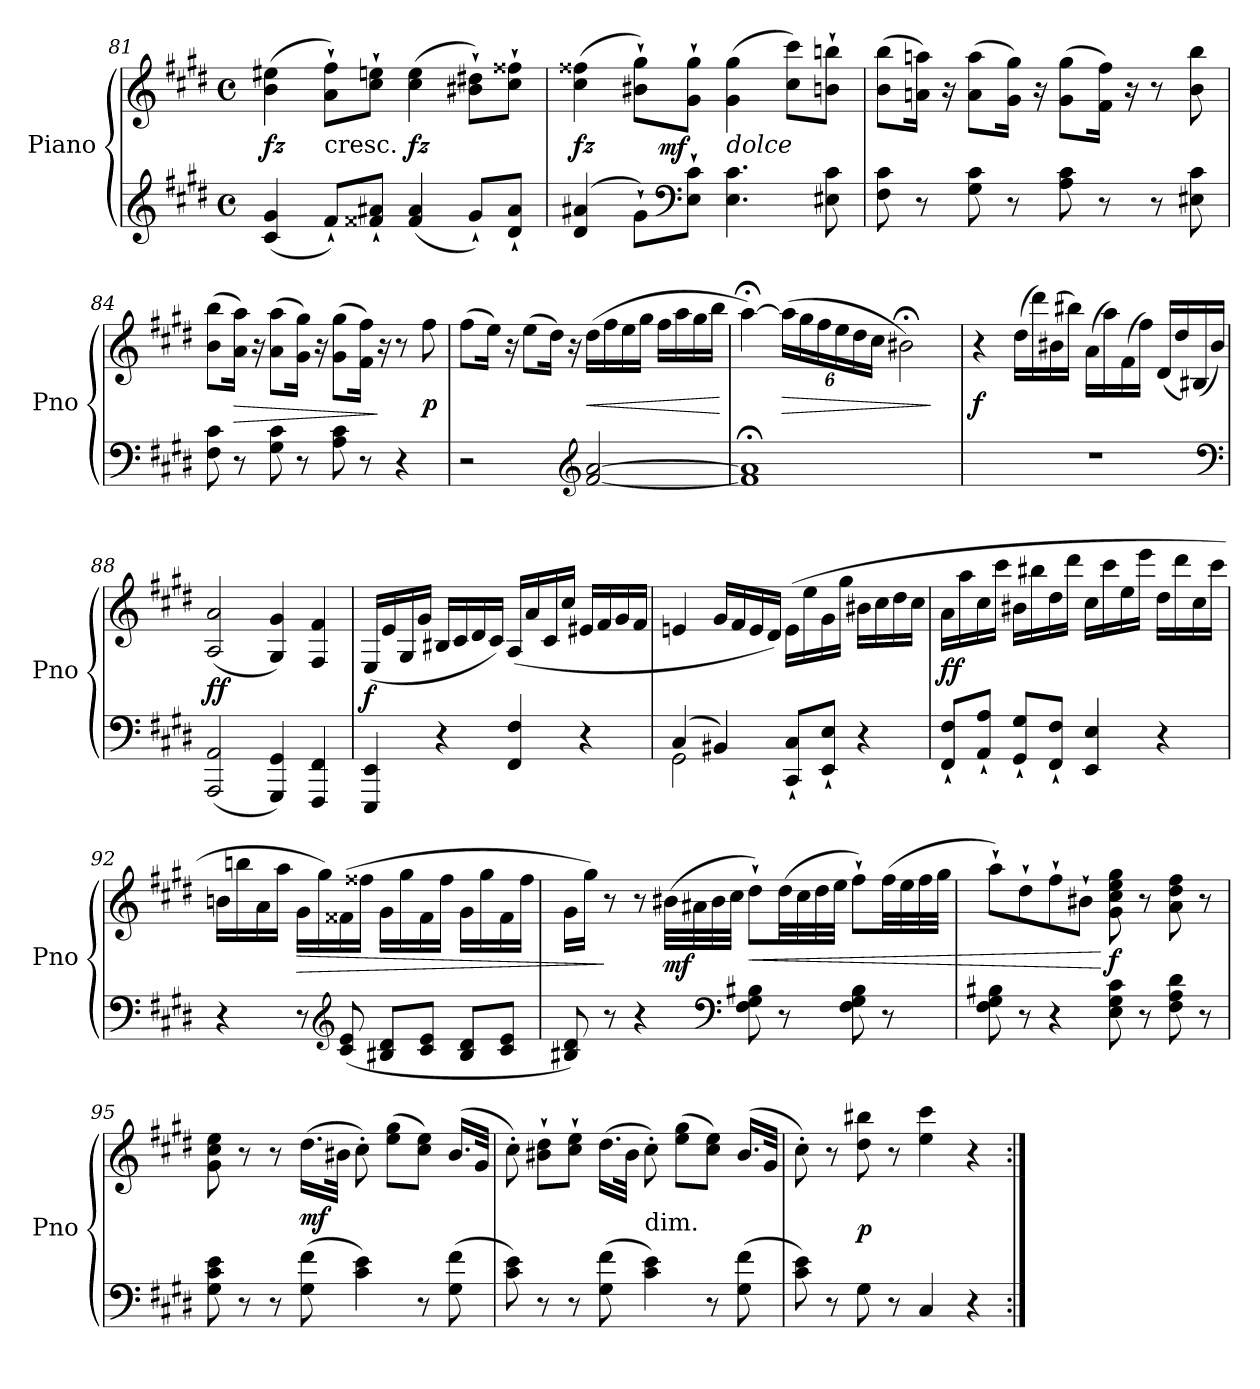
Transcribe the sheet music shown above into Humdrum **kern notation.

**kern	**kern	**dynam
*part1	*part1	*part1
*staff2	*staff1	*staff1/2
*I"Piano	*	*
*I'Pno	*	*
*clefG2	*clefG2	*
*k[f#c#g#d#]	*k[f#c#g#d#]	*
*M4/4	*M4/4	*
*met(c)	*met(c)	*
=81	=81	=81
(4c# 4g#	(>4b 4ee#X	fz
!	!LO:TX:c:t=cresc.	!
8f#`L)	8a` 8ff#`L)	.
8f##X` 8a#X`J	8cc#` 8een`J	.
(4f## 4a#	(>4cc# 4ee	fz
8g#`L)	8b#X` 8dd#X`L)	.
8d#` 8a#`J	8cc#` 8ff##X`J	.
=82	=82	=82
(>4d# 4a#X	(>4cc# 4ff##X	fz
8g#`L)	8b#X` 8gg#`L)	.
*clefF4	*	*
!	!	!LO:DY:rj
8E` 8c#`J	8g#` 8gg#`J	mf
!	!LO:TX:c:i:t=dolce	!
4.E 4.c#	(>4g# 4gg#	.
.	8cc# 8ccc#L)	.
8E#X 8c#	8bn` 8bbn`J	.
!!LO:LB:g=z
=83	=83	=83
8F# 8c#	(>8b 8bbL	.
8r	16an 16aanJk)	.
.	16r	.
8G# 8c#	(>8a 8aaL	.
8r	16g# 16gg#Jk)	.
.	16r	.
8A 8c#	(>8g# 8gg#L	.
8r	16f# 16ff#Jk)	.
.	16r	.
8r	8r	.
8E#X 8c#	8b 8bb	.
=84	=84	=84
8F# 8c#	(>8b 8bbL	.
8r	16a 16aaJk)	>
.	16r	.
8G# 8c#	(>8a 8aaL	.
8r	16g# 16gg#Jk)	.
.	16r	.
8A 8c#	(>8g# 8gg#L	.
8r	16f# 16ff#Jk)	.
.	16r	]
4r	8r	.
.	8ff#	p
=85	=85	=85
2r	(8ff#L	.
.	16eeJk)	.
.	16r	.
.	(8eeL	.
.	16dd#Jk)	.
.	16r	.
*clefG2	*	*
[2f# [2a	(16dd#LL	<
.	16ff#	.
.	16ee	.
.	16gg#JJ	.
.	16ff#LL	.
.	16aa	.
.	16gg#	.
.	16bbJJ	.
.	.	[
=86	=86	=86
1f#];< 1a];<	[4aa;<)	.
*	*Xbrackettup	*
.	(24aaLL]	>
.	24gg#	.
.	24ff#	.
.	24ee	.
.	24dd#	.
.	24cc#JJ	.
.	2b#X;<)	.
.	.	]
!!LO:LB:g=z
=87	=87	=87
1r	4r	f
.	(16dd#LL	.
.	16ddd#)	.
.	(16b#X	.
.	16bb#XJJ)	.
.	(16aLL	.
.	16aa)	.
.	(16f#	.
.	16ff#JJ)	.
.	(16d#LL	.
.	16dd#)	.
.	(16B#X	.
.	16b#JJ)	.
*clefF4	*	*
=88	=88	=88
(2AAA 2AA	(2A 2a	ff
4GGG# 4GG#)	4G# 4g#)	.
4FFF# 4FF#	4F# 4f#	.
=89	=89	=89
4EEE 4EE	(16ELL	f
.	16e	.
.	16G#	.
.	16g#JJ	.
4r	16B#XLL	.
.	16c#	.
.	16d#	.
.	16c#JJ)	.
4FF# 4F#	(16ALL	.
.	16a	.
.	16c#	.
.	16cc#JJ	.
4r	16e#XLL	.
.	16f#	.
.	16g#	.
.	16f#JJ	.
=90	=90	=90
*^	*	*
(4C#	2GG#	4en	.
4BB#X)	.	16g#LL	.
.	.	16f#	.
.	.	16e	.
.	.	16d#JJ)	.
8CC#` 8C#`L	2ryy	(16eLL	.
.	.	16ee	.
8EE` 8E`J	.	16g#	.
.	.	16gg#JJ	.
4r	.	16b#XLL	.
.	.	16cc#	.
.	.	16dd#	.
.	.	16cc#JJ	.
*v	*v	*	*
!!LO:LB:g=z
=91	=91	=91
8FF#` 8F#`L	16aLL	ff
.	16aa	.
8AA` 8A`J	16cc#	.
.	16ccc#JJ	.
8GG#` 8G#`L	16b#XLL	.
.	16bb#X	.
8FF#` 8F#`J	16dd#	.
.	16ddd#JJ	.
4EE 4E	16cc#LL	.
.	16ccc#	.
.	16ee	.
.	16eeeJJ	.
4r	16dd#LL	.
.	16ddd#	.
.	16cc#	.
.	16ccc#JJ	.
=92	=92	=92
4r	16bnLL	.
.	16bbn	.
.	16a	.
.	16aaJJ	.
8r	16g#LL	>
.	16gg#)	.
*clefG2	*	*
(8c# 8e	(16f##X	.
.	16ff##XJJ	.
8B#X 8d#L	16g#LL	.
.	16gg#	.
8c# 8eJ	16f##	.
.	16ff##JJ	.
8B# 8d#L	16g#LL	.
.	16gg#	.
8c# 8eJ	16f##	.
.	16ff##JJ	.
=93	=93	=93
8B#X 8d#)	16g#LL	.
.	16gg#JJ)	.
8r	8r	]
4r	8r	.
.	(32b#XLLL	mf
.	32a#X	.
.	32b#	.
.	32cc#JJJ	.
*clefF4	*	*
8F# 8G# 8B#X	8dd#`L)	<
8r	(32dd#LL	.
.	32cc#	.
.	32dd#	.
.	32eeJJJ	.
8F# 8G# 8B#	8ff#`L)	.
8r	(32ff#LL	.
.	32ee	.
.	32ff#	.
.	32gg#JJJ	.
!!LO:LB:g=z
=94	=94	=94
8F# 8G# 8B#X	8aa`L)	.
8r	8dd#`	.
4r	8ff#`	.
.	8b#X`J	.
8E 8G# 8c#	8g# 8cc# 8ee 8gg#	[ f
8r	8r	.
8F# 8A 8d#	8a 8dd# 8ff#	.
8r	8r	.
=95	=95	=95
8G# 8c# 8e	8g# 8cc# 8ee	.
8r	8r	.
8r	8r	.
(>8G# 8f#	(16.dd#LL	mf
.	32b#XJJk	.
4c# 4e)	8cc#')	.
.	(>8ee 8gg#L	.
8r	8cc# 8eeJ)	.
(>8G# 8f#	(16.b#LL	.
.	32g#JJk	.
=96	=96	=96
8c# 8e)	8cc#')	.
8r	8b#X` 8dd#`L	.
8r	8cc#` 8ee`J	.
(>8G# 8f#	(16.dd#LL	.
.	32b#JJk	.
!	!LO:TX:c:t=dim.	!
4c# 4e)	8cc#')	.
.	(>8ee 8gg#L	.
8r	8cc# 8eeJ)	.
(>8G# 8f#	(16.b#LL	.
.	32g#JJk	.
=97	=97	=97
8c# 8e)	8cc#')	.
8r	8r	.
8G#	8dd# 8bb#X	p
8r	8r	.
4C#	4ee 4ccc#	.
4r	4r	.
=:|!	=:|!	=:|!
*-	*-	*-
